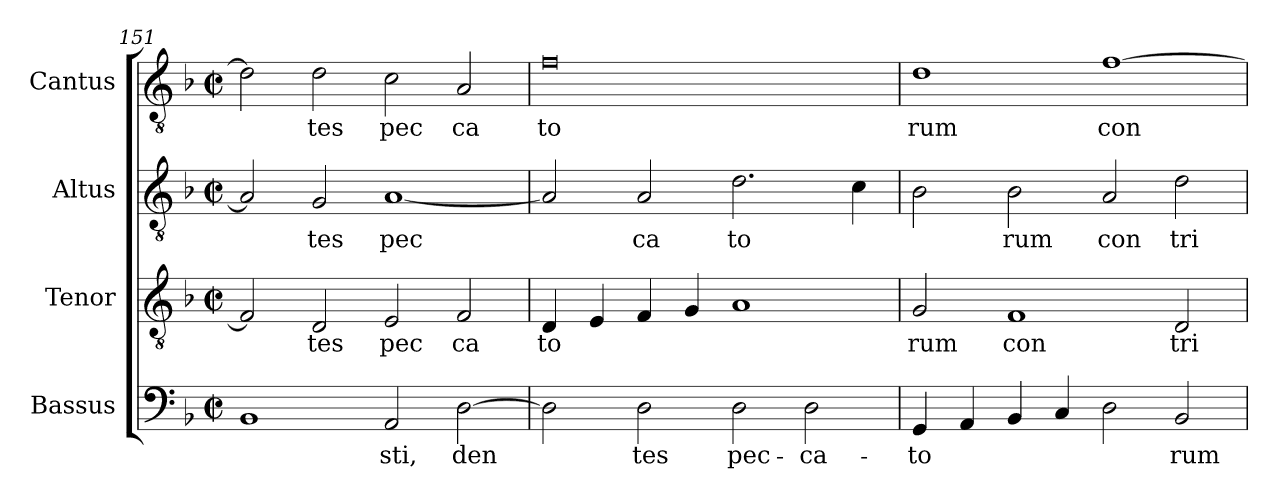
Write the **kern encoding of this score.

**kern	**text	**kern	**text	**kern	**text	**kern	**text
*part4	*part4	*part3	*part3	*part2	*part2	*part1	*part1
*staff4	*staff4	*staff3	*staff3	*staff2	*staff2	*staff1	*staff1
*I"Bassus	*	*I"Tenor	*	*I"Altus	*	*I"Cantus	*
!!LO:PB:g=z
*clefF4	*	*clefGv2	*	*clefGv2	*	*clefGv2	*
*k[b-]	*	*k[b-]	*	*k[b-]	*	*k[b-]	*
*F:	*	*F:	*	*F:	*	*F:	*
*M2/2	*	*M2/2	*	*M2/2	*	*M2/2	*
*met(c|)	*	*met(c|)	*	*met(c|)	*	*met(c|)	*
=151	=151	=151	=151	=151	=151	=151	=151
!	!LO:LY:b:cj	!	!LO:LY:b:cj	!	!LO:LY:b:cj	!	!LO:LY:b:cj
1BB-	.	2F/]	--	2A/]	.	2d\]	--
!	!	!	!LO:LY:b:cj	!	!LO:LY:b:cj	!	!LO:LY:b:cj
.	.	2D/	-tes	2G/	tes	2d\	-tes
!	!LO:LY:b:cj	!	!LO:LY:b:cj	!	!LO:LY:b:cj	!	!LO:LY:b:cj
2AA/	sti,	2E/	pec	[<1A	pec	2c\	pec
!	!LO:LY:b:cj	!	!LO:LY:b:cj	!	!	!	!LO:LY:b:cj
[>2D\	den-	2F/	ca	.	.	2A/	ca
=152	=152	=152	=152	=152	=152	=152	=152
!	!LO:LY:b:cj	!	!LO:LY:b:cj	!	!LO:LY:b:cj	!	!LO:LY:b:cj
2D\]	--	4D/	to	2A/]	.	0f	to
!	!	!	!LO:LY:b:cj	!	!	!	!
.	.	4E/	.	.	.	.	.
!	!LO:LY:b:cj	!	!LO:LY:b:cj	!	!LO:LY:b:cj	!	!
2D\	-tes	4F/	.	2A/	ca	.	.
!	!	!	!LO:LY:b:cj	!	!	!	!
.	.	4G/	.	.	.	.	.
!	!LO:LY:b:cj	!	!LO:LY:b:cj	!	!LO:LY:b:cj	!	!
2D\	pec-	1A	.	2.d\	to	.	.
!	!LO:LY:b:cj	!	!	!	!	!	!
2D\	-ca-	.	.	.	.	.	.
!	!	!	!	!	!LO:LY:b:cj	!	!
.	.	.	.	4c\	.	.	.
=153	=153	=153	=153	=153	=153	=153	=153
!	!LO:LY:b:cj	!	!LO:LY:b:cj	!	!LO:LY:b:cj	!	!LO:LY:b:cj
4GG/	-to-	2G/	rum	2B-\	.	1d	rum
!	!LO:LY:b:cj	!	!	!	!	!	!
4AA/	--	.	.	.	.	.	.
!	!LO:LY:b:cj	!	!LO:LY:b:cj	!	!LO:LY:b:cj	!	!
4BB-/	--	1F	con	2B-\	rum	.	.
!	!LO:LY:b:cj	!	!	!	!	!	!
4C/	--	.	.	.	.	.	.
!	!LO:LY:b:cj	!	!	!	!LO:LY:b:cj	!	!LO:LY:b:cj
2D\	--	.	.	2A/	con	[>1f	con
!	!LO:LY:b:cj	!	!LO:LY:b:cj	!	!LO:LY:b:cj	!	!
2BB-/	-rum	2D/	tri	2d\	tri	.	.
=	=	=	=	=	=	=	=
*-	*-	*-	*-	*-	*-	*-	*-
